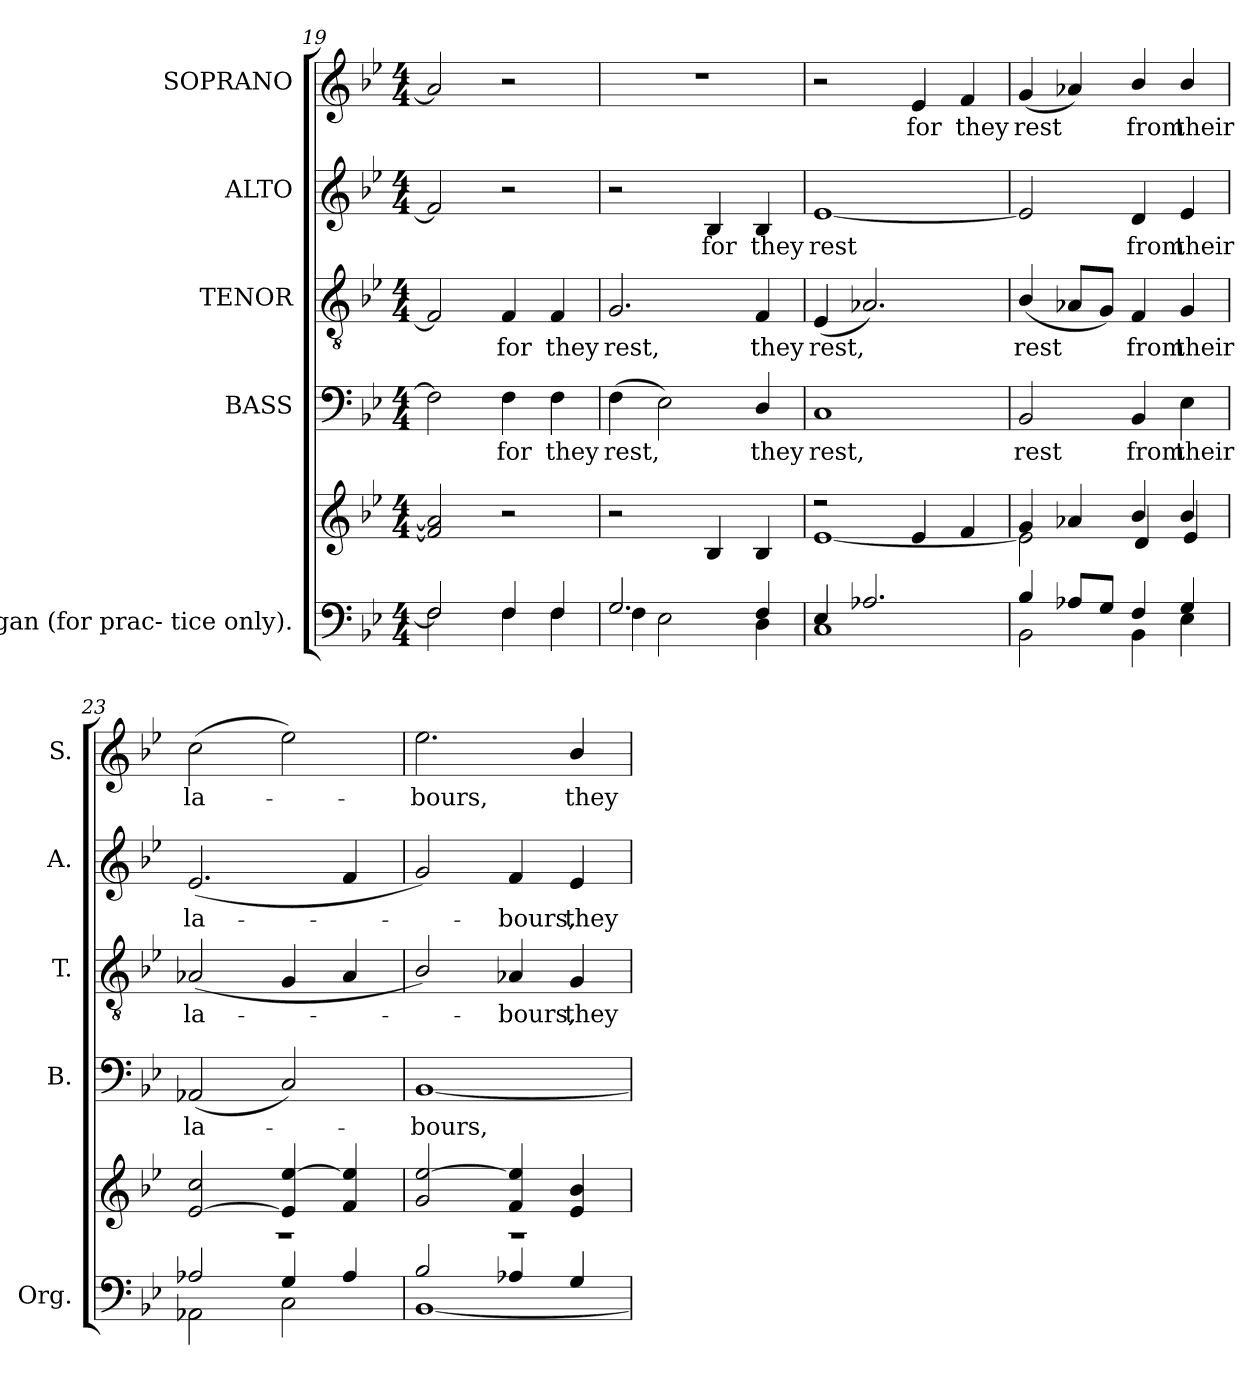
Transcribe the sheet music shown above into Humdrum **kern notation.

**kern	**kern	**kern	**text	**kern	**text	**kern	**text	**kern	**text
*part5	*part5	*part4	*part4	*part3	*part3	*part2	*part2	*part1	*part1
*staff6	*staff5	*staff4	*staff4	*staff3	*staff3	*staff2	*staff2	*staff1	*staff1
*I"Organ (for prac- tice only).	*	*I"BASS	*	*I"TENOR	*	*I"ALTO	*	*I"SOPRANO	*
*I'Org.	*	*I'B.	*	*I'T.	*	*I'A.	*	*I'S.	*
*clefF4	*clefG2	*clefF4	*	*clefGv2	*	*clefG2	*	*clefG2	*
*	*	*	*	*ITrd7c12	*	*	*	*	*
*k[b-e-]	*k[b-e-]	*k[b-e-]	*	*k[b-e-]	*	*k[b-e-]	*	*k[b-e-]	*
*B-:	*B-:	*B-:	*	*B-:	*	*B-:	*	*B-:	*
*M4/4	*M4/4	*M4/4	*	*M4/4	*	*M4/4	*	*M4/4	*
=19	=19	=19	=19	=19	=19	=19	=19	=19	=19
*^	*	*	*	*	*	*	*	*	*
2Fi/]	2Fi\	2fi/] 2ai]	2Fi\]	.	2FFi/]	.	2fi/]	.	2ai/]	.
!	!	!	!	!LO:LY:b:color=#000000	!	!	!	!	!	!
!	!	!	!	!	!	!LO:LY:b:color=#000000	!	!	!	!
4Fi/	4Fi\	2r	4Fi\	for	4FFi/	for	2r	.	2r	.
!	!	!	!	!LO:LY:b:color=#000000	!	!	!	!	!	!
!	!	!	!	!	!	!LO:LY:b:color=#000000	!	!	!	!
4Fi/	4Fi\	.	4Fi\	they	4FFi/	they	.	.	.	.
=20	=20	=20	=20	=20	=20	=20	=20	=20	=20	=20
!	!	!	!	!LO:LY:b:color=#000000	!	!	!	!	!	!
!	!	!	!	!	!	!LO:LY:b:color=#000000	!	!	!	!
2.Gi/	4Fi\	2r	(4Fi\	rest,	2.GGi/	rest,	2r	.	1r	.
.	2E-i\	.	2E-i\)	.	.	.	.	.	.	.
!	!	!	!	!	!	!	!	!LO:LY:b:color=#000000	!	!
.	.	4B-i/	.	.	.	.	4B-i/	for	.	.
!	!	!	!	!LO:LY:b:color=#000000	!	!	!	!	!	!
!	!	!	!	!	!	!LO:LY:b:color=#000000	!	!	!	!
!	!	!	!	!	!	!	!	!LO:LY:b:color=#000000	!	!
4Fi/	4Di\	4B-i/	4Di/	they	4FFi/	they	4B-i/	they	.	.
=21	=21	=21	=21	=21	=21	=21	=21	=21	=21	=21
*	*	*^	*	*	*	*	*	*	*	*
!	!	!	!	!	!LO:LY:b:color=#000000	!	!	!	!	!	!
!	!	!	!	!	!	!	!LO:LY:b:color=#000000	!	!	!	!
!	!	!	!	!	!	!	!	!	!LO:LY:b:color=#000000	!	!
4E-i/	1Ci	2r	[1e-i	1Ci	rest,	(4EE-i/	rest,	[1e-i	rest	2r	.
2.A-Xi/	.	.	.	.	.	2.AA-Xi/)	.	.	.	.	.
!	!	!	!	!	!	!	!	!	!	!	!LO:LY:b:color=#000000
.	.	4e-i/	.	.	.	.	.	.	.	4e-i/	for
!	!	!	!	!	!	!	!	!	!	!	!LO:LY:b:color=#000000
.	.	4fi/	.	.	.	.	.	.	.	4fi/	they
=22	=22	=22	=22	=22	=22	=22	=22	=22	=22	=22	=22
!	!	!	!	!	!LO:LY:b:color=#000000	!	!	!	!	!	!
!	!	!	!	!	!	!	!LO:LY:b:color=#000000	!	!	!	!
!	!	!	!	!	!	!	!	!	!	!	!LO:LY:b:color=#000000
4B-i/	2BB-i\	4gi/	2e-i\]	2BB-i/	rest	(4BB-i/	rest	2e-i/]	.	(4gi/	rest
8A-Xi/L	.	4a-Xi/	.	.	.	8AA-Xi/L	.	.	.	4a-Xi/)	.
8Gi/J	.	.	.	.	.	8GGi/J)	.	.	.	.	.
!	!	!	!	!	!LO:LY:b:color=#000000	!	!	!	!	!	!
!	!	!	!	!	!	!	!LO:LY:b:color=#000000	!	!	!	!
!	!	!	!	!	!	!	!	!	!LO:LY:b:color=#000000	!	!
!	!	!	!	!	!	!	!	!	!	!	!LO:LY:b:color=#000000
4Fi/	4BB-i\	4b-i/	4di/	4BB-i/	from	4FFi/	from	4di/	from	4b-i/	from
!	!	!	!	!	!LO:LY:b:color=#000000	!	!	!	!	!	!
!	!	!	!	!	!	!	!LO:LY:b:color=#000000	!	!	!	!
!	!	!	!	!	!	!	!	!	!LO:LY:b:color=#000000	!	!
!	!	!	!	!	!	!	!	!	!	!	!LO:LY:b:color=#000000
4Gi/	4E-i\	4b-i/	4e-i/	4E-i\	their	4GGi/	their	4e-i/	their	4b-i/	their
=23	=23	=23	=23	=23	=23	=23	=23	=23	=23	=23	=23
!	!	!	!	!	!LO:LY:b:color=#000000	!	!	!	!	!	!
!	!	!	!	!	!	!	!LO:LY:b:color=#000000	!	!	!	!
!	!	!	!	!	!	!	!	!	!LO:LY:b:color=#000000	!	!
!	!	!	!	!	!	!	!	!	!	!	!LO:LY:b:color=#000000
2A-Xi/	2AA-Xi\	[2e-i/ 2cci	1r	(2AA-Xi/	la-	(2AA-Xi/	la-	(2.e-i/	la-	(2cci\	la-
4Gi/	2Ci\	4e-i/] [4ee-i	.	2Ci/)	.	4GGi/	.	.	.	2ee-i\)	.
4A-i/	.	4fi/ 4ee-i]	.	.	.	4AA-i/	.	4fi/	.	.	.
=24	=24	=24	=24	=24	=24	=24	=24	=24	=24	=24	=24
!	!	!	!	!	!LO:LY:b:color=#000000	!	!	!	!	!	!
!	!	!	!	!	!	!	!	!	!	!	!LO:LY:b:color=#000000
2B-i/	[1BB-i	2gi/ [2ee-i	1r	[1BB-i	-bours,	2BB-i/)	.	2gi/)	.	2.ee-i\	-bours,
!	!	!	!	!	!	!	!LO:LY:b:color=#000000	!	!	!	!
!	!	!	!	!	!	!	!	!	!LO:LY:b:color=#000000	!	!
4A-Xi/	.	4fi/ 4ee-i]	.	.	.	4AA-Xi/	-bours,	4fi/	-bours,	.	.
!	!	!	!	!	!	!	!LO:LY:b:color=#000000	!	!	!	!
!	!	!	!	!	!	!	!	!	!LO:LY:b:color=#000000	!	!
!	!	!	!	!	!	!	!	!	!	!	!LO:LY:b:color=#000000
4Gi/	.	4e-i/ 4b-i	.	.	.	4GGi/	they	4e-i/	they	4b-i/	they
*v	*v	*	*	*	*	*	*	*	*	*	*
*	*v	*v	*	*	*	*	*	*	*	*
=	=	=	=	=	=	=	=	=	=
*-	*-	*-	*-	*-	*-	*-	*-	*-	*-
